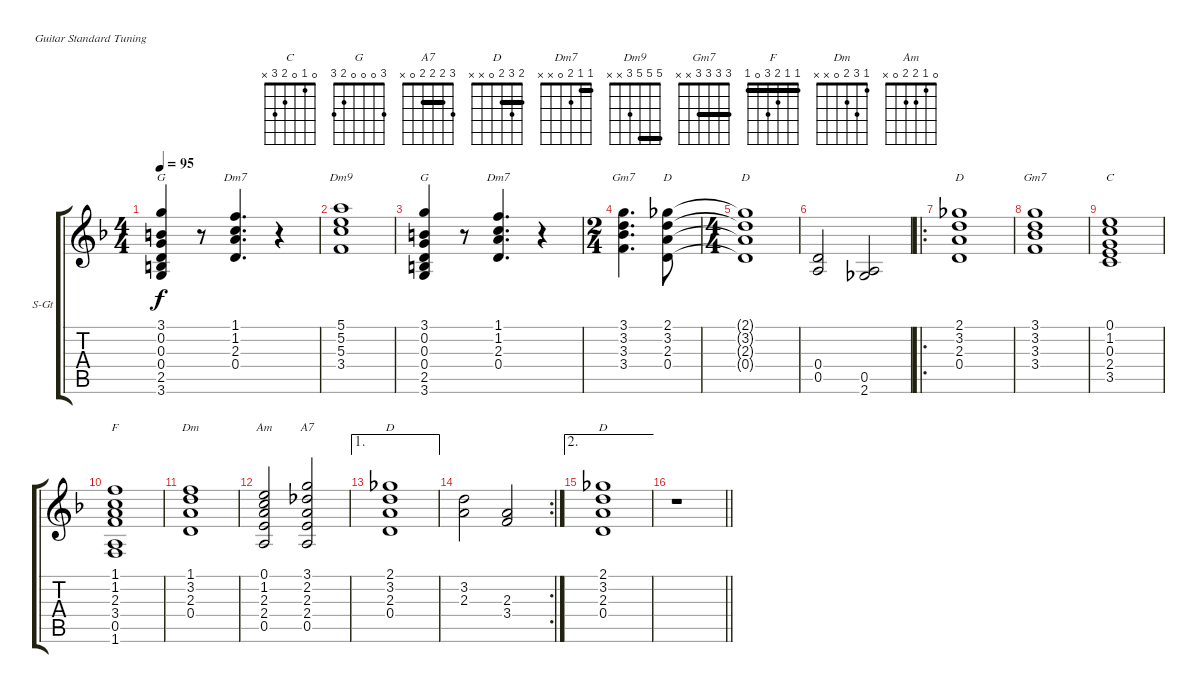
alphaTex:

\bracketExtendMode groupsimilarinstruments
\firstSystemTrackNameOrientation horizontal
\otherSystemsTrackNameOrientation horizontal
\track ("Piano" "S-Gt") {instrument electricpiano1}
\staff {score tabs}
\tuning (E4 B3 G3 D3 A2 E2)
\displaytranspose 12
\chord ("C" 0 1 0 2 3 x) {showfingering false}
\chord ("G" 3 0 0 0 2 3) {showfingering false}
\chord ("A7" 3 2 2 2 0 x) {showfingering false barre (2 2)}
\chord ("D" 2 3 2 0 x x) {showfingering false barre 2}
\chord ("Dm7" 1 1 2 0 x x) {showfingering false barre 1}
\chord ("Dm9" 5 5 5 3 x x) {showfingering false barre (5 5)}
\chord ("Gm7" 3 3 3 3 x x) {showfingering false barre (3 3 3)}
\chord ("F" 1 1 2 3 0 1) {showfingering false barre 1}
\chord ("Dm" 1 3 2 0 x x) {showfingering false}
\chord ("Am" 0 1 2 2 0 x) {showfingering false}
\ts (4 4)
\tempo 95
\clef g2
\ks f
(3.1 0.2 0.3 0.4 2.5 3.6).4{ch "G" dy f} r.8 (1.1 1.2 2.3 0.4).4{d ch "Dm7"} r.4 |
(5.1 5.2 5.3 3.4).1{ch "Dm9"} |
(3.1 0.2 0.3 0.4 2.5 3.6).4{ch "G"} r.8 (1.1 1.2 2.3 0.4).4{d ch "Dm7"} r.4 |
\ts (2 4)
\beaming (8 2 2)
(3.1 3.2 3.3 3.4).4{d ch "Gm7"} (2.1 3.2 2.3 0.4).8{ch "D"} |
\ts (4 4)
\beaming (8 2 2 2 2)
(2.1{t} 3.2{t} 2.3{t} 0.4{t}).1{ch "D"} |
(0.4 0.5).2 (0.5 2.6).2 |
\ro
(2.1 3.2 2.3 0.4).1{ch "D"} |
(3.1 3.2 3.3 3.4).1{ch "Gm7"} |
(0.1 1.2 0.3 2.4 3.5).1{ch "C"} |
(1.1 1.2 2.3 3.4 0.5 1.6).1{ch "F"} |
(1.1 3.2 2.3 0.4).1{ch "Dm"} |
(0.1 1.2 2.3 2.4 0.5).2{ch "Am"} (3.1 2.2 2.3 2.4 0.5).2{ch "A7"} |
\ae 1
(2.1 3.2 2.3 0.4).1{ch "D"} |
\rc 2
(3.2 2.3).2 (2.3 3.4).2 |
\ae 2
(2.1 3.2 2.3 0.4).1{ch "D"} |
\barLineRight lightlight
r.1
